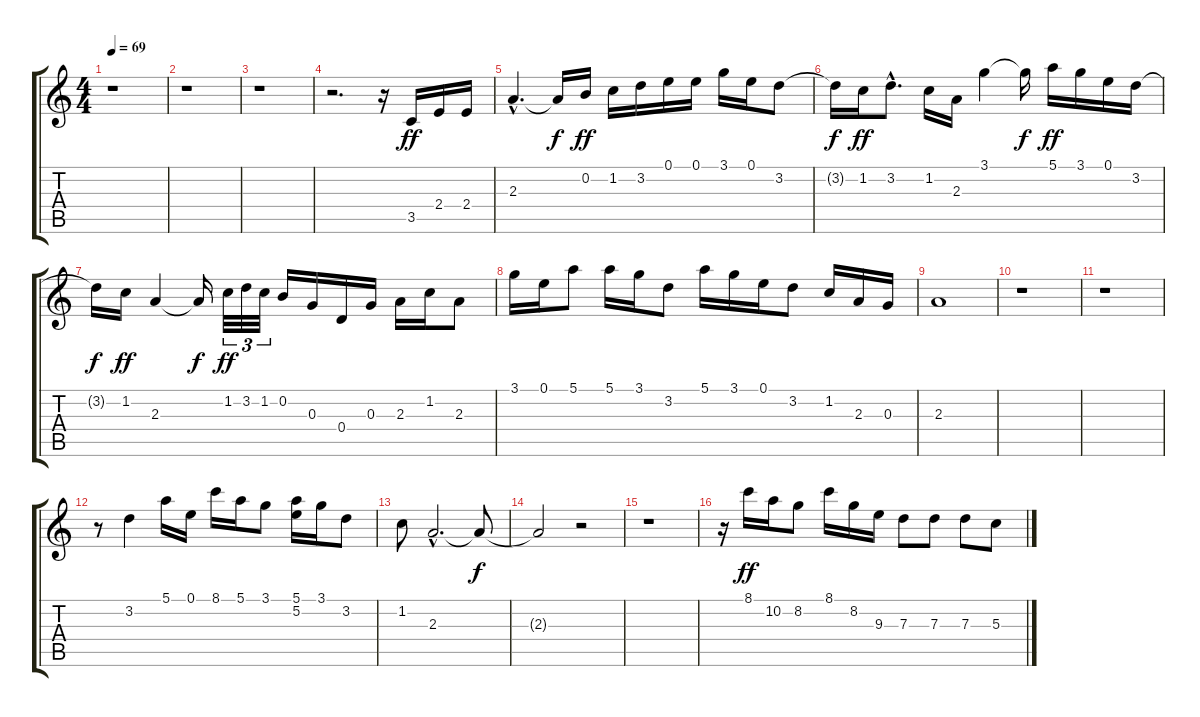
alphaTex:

\track "" {instrument distortionguitar}
\staff {score tabs}
\tuning (E4 B3 G3 D3 A2 E2) {hide}
\ts (4 4)
\tempo 69
\clef g2
\ks c
r.1{dy ff instrument distortionguitar} |
r.1 |
r.1 |
r.2{d} r.16 3.5.16 2.4.16 2.4.16 |
2.3{hac}.4{d} 2.3{t}.16{dy f} 0.2.16{dy ff} 1.2.16 3.2.16 0.1.16 0.1.16 3.1.16 0.1.16 3.2.8 |
3.2{t}.16{dy f} 1.2.16{dy ff} 3.2{hac}.8{d} 1.2.16 2.3.16 3.1.4 3.1{t}.16{dy f} 5.1.16{dy ff} 3.1.16 0.1.16 3.2.16 |
3.2{t}.16{dy f} 1.2.16{dy ff} 2.3.4 2.3{t}.16{dy f} 1.2.32{tu (3 2) dy ff} 3.2.32{tu (3 2)} 1.2.32{tu (3 2)} 0.2.16 0.3.16 0.4.16 0.3.16 2.3.16 1.2.16 2.3.8 |
3.1.16 0.1.16 5.1.8 5.1.16 3.1.16 3.2.8 5.1.16 3.1.16 0.1.16 3.2.8 1.2.16 2.3.16 0.3.16 |
2.3.1 |
r.1 |
r.1 |
r.8 3.2.4 5.1.16 0.1.16 8.1.16 5.1.16 3.1.8 (5.1 5.2).16 3.1.16 3.2.8 |
1.2.8 2.3{hac}.2{d} 2.3{t}.8{dy f} |
2.3{t}.2 r.2 |
r.1 |
r.16 8.1.16{dy ff} 10.2.16 8.2.8 8.1.16 8.2.16 9.3.16 7.3.8 7.3.8 7.3.8 5.3.8
